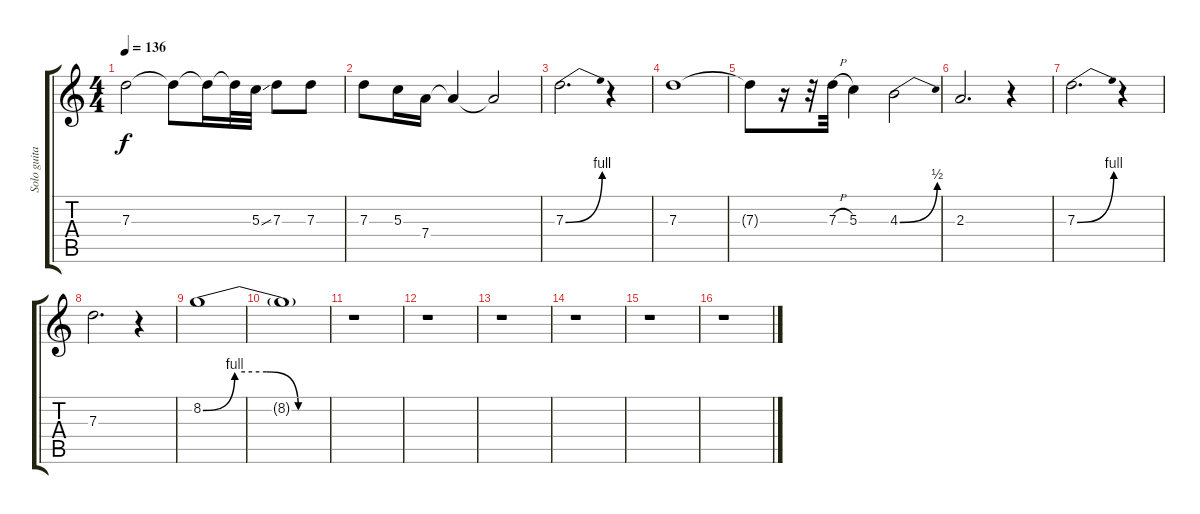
\track ("Solo guitar" "Solo guita") {instrument overdrivenguitar}
\staff {score tabs}
\tuning (E4 B3 G3 D3 A2 E2) {hide}
\ts (4 4)
\tempo 136
\clef g2
\ks c
7.3{t}.2{dy f} 7.3{t}.8 7.3{t}.16 7.3{t}.32 5.3{ss}.32 7.3.8 7.3.8 |
7.3.8 5.3.16 7.4.16 7.4{t}.4 7.4{t}.2 |
7.3{be (bend 0 0 60 4)}.2{d} r.4 |
7.3.1 |
7.3{t}.8 r.16 r.32 7.3{h}.32 5.3.4 4.3{be (bend 0 0 60 2)}.2 |
2.3.2{d} r.4 |
7.3{be (bend 0 0 60 4)}.2{d} r.4 |
7.3.2{d} r.4 |
8.2{be (custom 0 0 15 4 30 4 45 0 60 0)}.1 |
8.2{t}.1 |
r.1 |
r.1 |
r.1 |
r.1 |
r.1 |
r.1
